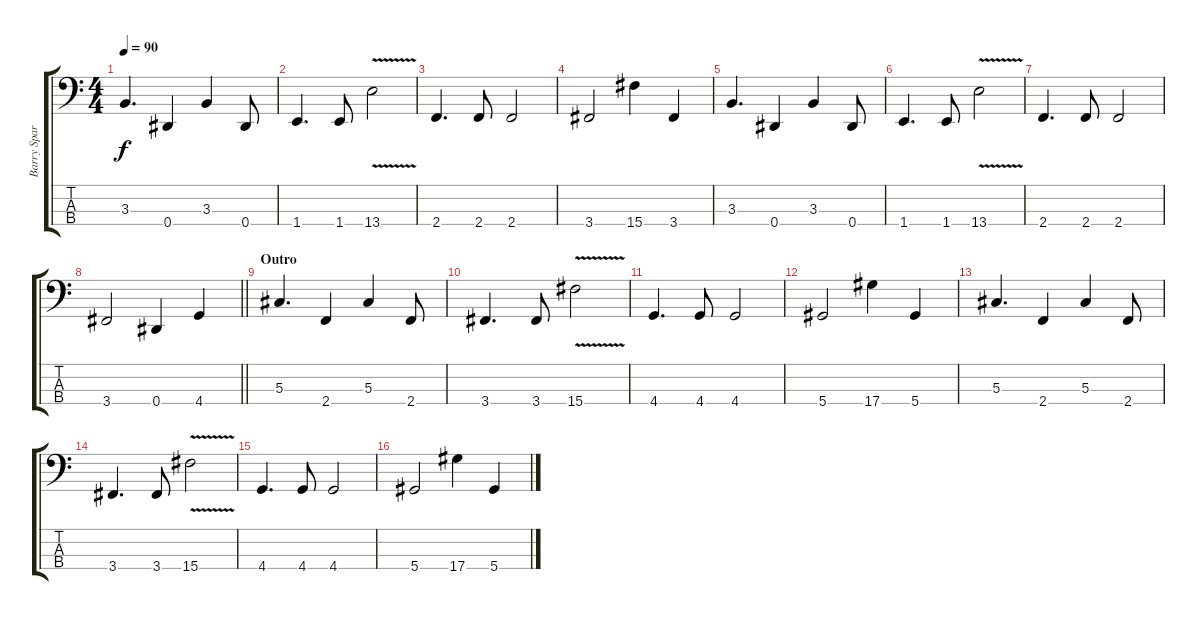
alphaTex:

\track ("Barry Sparks" "Barry Spar") {instrument electricbassfinger}
\staff {score tabs}
\tuning (Gb2 Db2 Ab1 Eb1) {hide}
\ts (4 4)
\tempo 90
\clef f4
\ks c
3.3.4{d dy f} 0.4.4 3.3.4 0.4.8 |
1.4.4{d} 1.4.8 13.4{v}.2 |
2.4.4{d} 2.4.8 2.4.2 |
3.4.2 15.4.4 3.4.4 |
3.3.4{d} 0.4.4 3.3.4 0.4.8 |
1.4.4{d} 1.4.8 13.4{v}.2 |
2.4.4{d} 2.4.8 2.4.2 |
\barLineRight lightlight
3.4.2 0.4.4 4.4.4 |
\section ("" "Outro")
5.3.4{d} 2.4.4 5.3.4 2.4.8 |
3.4.4{d} 3.4.8 15.4{v}.2 |
4.4.4{d} 4.4.8 4.4.2 |
5.4.2 17.4.4 5.4.4 |
5.3.4{d} 2.4.4 5.3.4 2.4.8 |
3.4.4{d} 3.4.8 15.4{v}.2 |
4.4.4{d} 4.4.8 4.4.2 |
5.4.2 17.4.4 5.4.4
